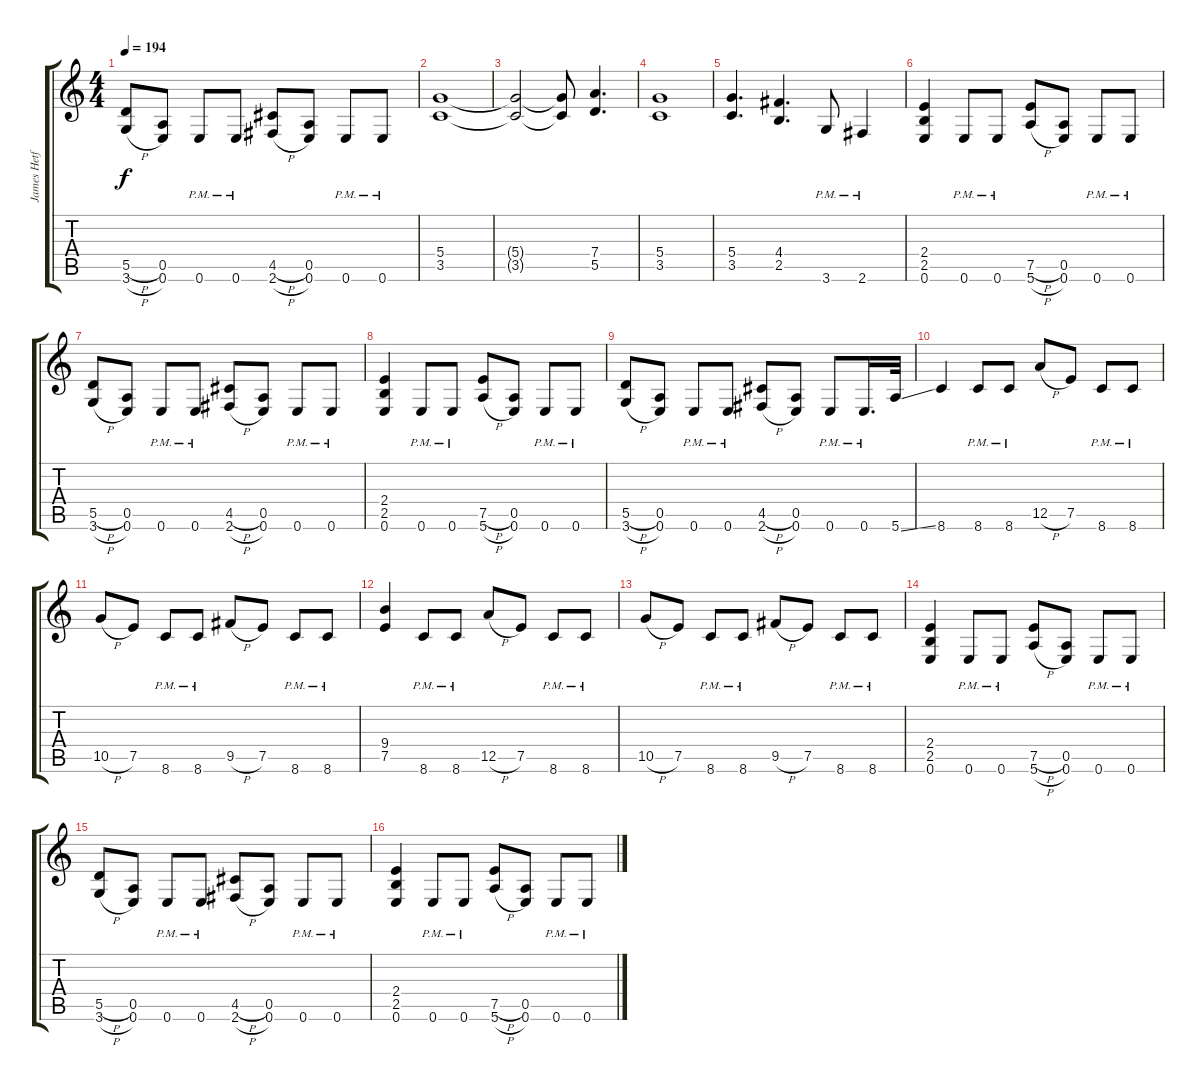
\track ("James Hetfield (Rhythm Guitar)" "James Hetf") {instrument distortionguitar}
\staff {score tabs}
\tuning (E4 B3 G3 D3 A2 E2) {hide}
\ts (4 4)
\tempo 194
\clef g2
\ks c
(5.5{h} 3.6{h}).8{dy f} (0.5 0.6).8 0.6{pm}.8 0.6{pm}.8 (4.5{h} 2.6{h}).8 (0.5 0.6).8 0.6{pm}.8 0.6{pm}.8 |
(5.4 3.5).1 |
(5.4{t} 3.5{t}).2 (5.4{t} 3.5{t}).8 (7.4 5.5).4{d} |
(5.4 3.5).1 |
(5.4 3.5).4{d} (4.4 2.5).4{d} 3.6{pm}.8 2.6{pm}.4 |
(2.4 2.5 0.6).4 0.6{pm}.8 0.6{pm}.8 (7.5{h} 5.6{h}).8 (0.5 0.6).8 0.6{pm}.8 0.6{pm}.8 |
(5.5{h} 3.6{h}).8 (0.5 0.6).8 0.6{pm}.8 0.6{pm}.8 (4.5{h} 2.6{h}).8 (0.5 0.6).8 0.6{pm}.8 0.6{pm}.8 |
(2.4 2.5 0.6).4 0.6{pm}.8 0.6{pm}.8 (7.5{h} 5.6{h}).8 (0.5 0.6).8 0.6{pm}.8 0.6{pm}.8 |
(5.5{h} 3.6{h}).8 (0.5 0.6).8 0.6{pm}.8 0.6{pm}.8 (4.5{h} 2.6{h}).8 (0.5 0.6).8 0.6{pm}.8 0.6{pm}.16{d} 5.6{ss}.32 |
8.6.4 8.6{pm}.8 8.6{pm}.8 12.5{h}.8 7.5.8 8.6{pm}.8 8.6{pm}.8 |
10.5{h}.8 7.5.8 8.6{pm}.8 8.6{pm}.8 9.5{h}.8 7.5.8 8.6{pm}.8 8.6{pm}.8 |
(9.4 7.5).4 8.6{pm}.8 8.6{pm}.8 12.5{h}.8 7.5.8 8.6{pm}.8 8.6{pm}.8 |
10.5{h}.8 7.5.8 8.6{pm}.8 8.6{pm}.8 9.5{h}.8 7.5.8 8.6{pm}.8 8.6{pm}.8 |
(2.4 2.5 0.6).4 0.6{pm}.8 0.6{pm}.8 (7.5{h} 5.6{h}).8 (0.5 0.6).8 0.6{pm}.8 0.6{pm}.8 |
(5.5{h} 3.6{h}).8 (0.5 0.6).8 0.6{pm}.8 0.6{pm}.8 (4.5{h} 2.6{h}).8 (0.5 0.6).8 0.6{pm}.8 0.6{pm}.8 |
(2.4 2.5 0.6).4 0.6{pm}.8 0.6{pm}.8 (7.5{h} 5.6{h}).8 (0.5 0.6).8 0.6{pm}.8 0.6{pm}.8
